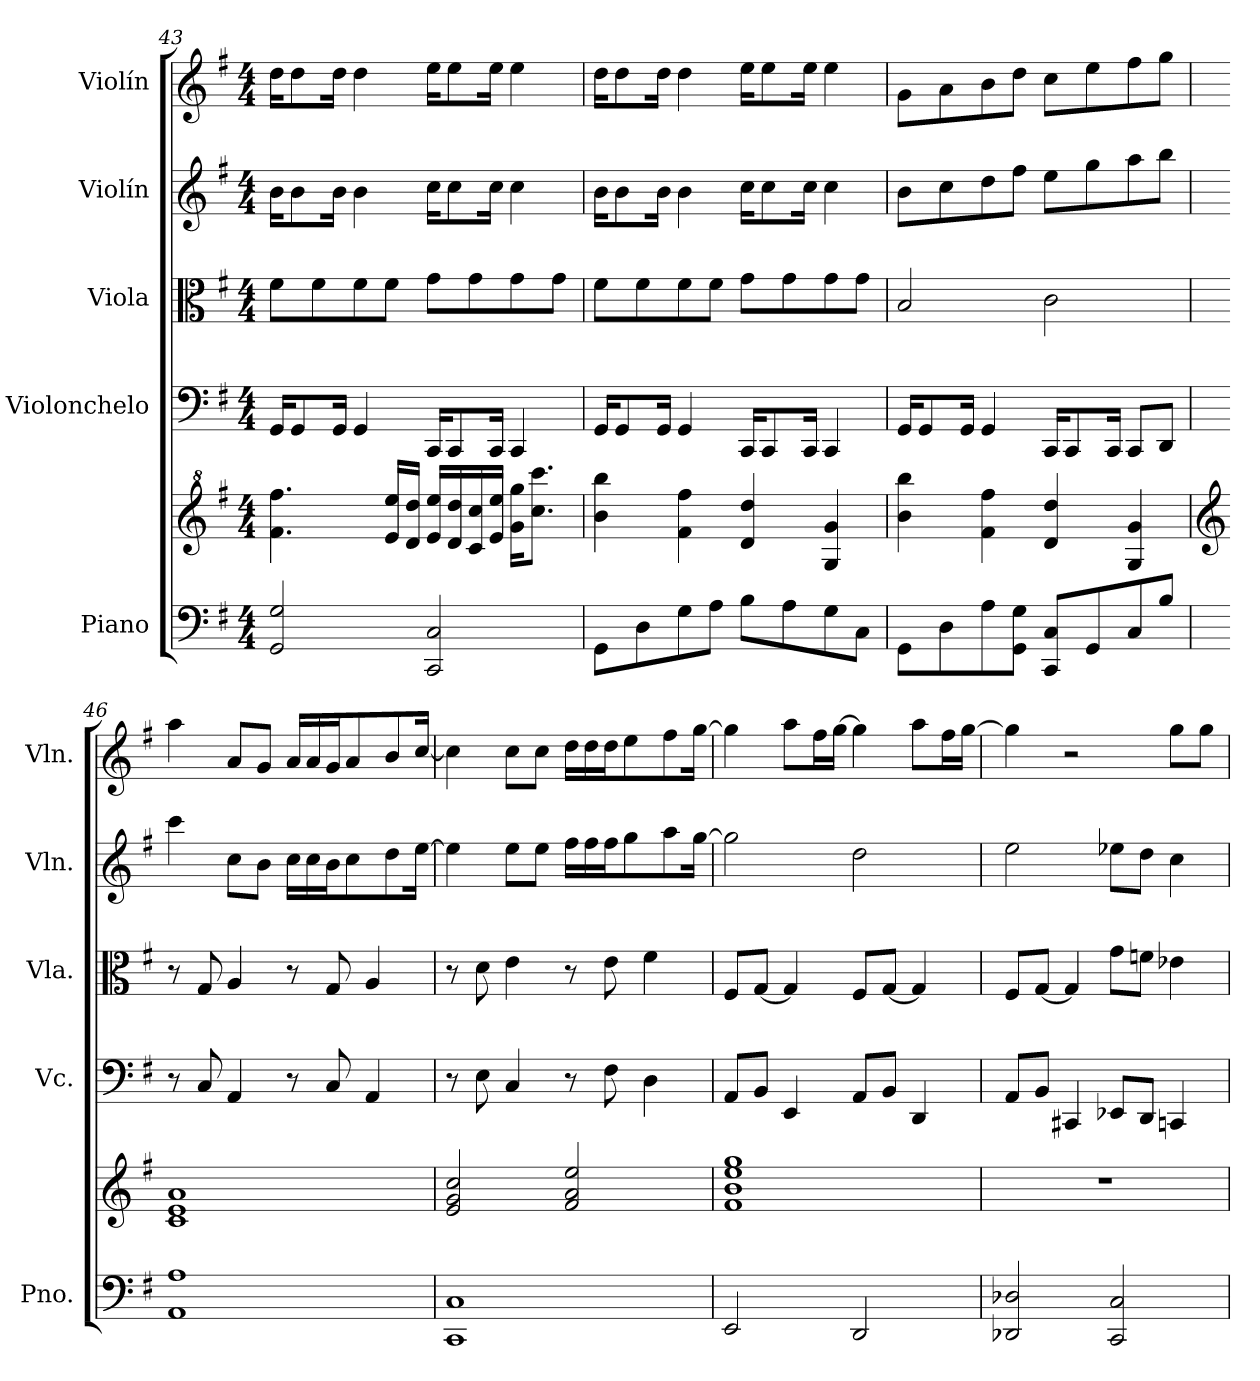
**kern	**kern	**kern	**kern	**kern	**kern
*part5	*part5	*part4	*part3	*part2	*part1
*staff6	*staff5	*staff4	*staff3	*staff2	*staff1
*I"Piano	*	*I"Violonchelo	*I"Viola	*I"Violín	*I"Violín
*I'Pno.	*	*I'Vc.	*I'Vla.	*I'Vln.	*I'Vln.
*clefF4	*clefG^2	*clefF4	*clefC3	*clefG2	*clefG2
*k[f#]	*k[f#]	*k[f#]	*k[f#]	*k[f#]	*k[f#]
*M4/4	*M4/4	*M4/4	*M4/4	*M4/4	*M4/4
=43	=43	=43	=43	=43	=43
2GG/ 2G/	4.ff#\ 4.fff#\	16GG/KL	8f#\L	16b\KL	16dd\KL
.	.	8GG/	.	8b\	8dd\
.	.	.	8f#\	.	.
.	.	16GG/Jk	.	16b\Jk	16dd\Jk
.	.	4GG/	8f#\	4b\	4dd\
.	16ee/ 16eee/LL	.	8f#\J	.	.
.	16dd/ 16ddd/JJ	.	.	.	.
2CC/ 2C/	16ee/ 16eee/LL	16CC/KL	8g\L	16cc\KL	16ee\KL
.	16dd/ 16ddd/	8CC/	.	8cc\	8ee\
.	16cc/ 16ccc/	.	8g\	.	.
.	16ee/ 16eee/JJ	16CC/Jk	.	16cc\Jk	16ee\Jk
.	16gg\ 16ggg\KL	4CC/	8g\	4cc\	4ee\
.	8.ccc\ 8.cccc\J	.	.	.	.
.	.	.	8g\J	.	.
=44	=44	=44	=44	=44	=44
8GG\L	4bb\ 4bbb\	16GG/KL	8f#\L	16b\KL	16dd\KL
.	.	8GG/	.	8b\	8dd\
8D\	.	.	8f#\	.	.
.	.	16GG/Jk	.	16b\Jk	16dd\Jk
8G\	4ff#\ 4fff#\	4GG/	8f#\	4b\	4dd\
8A\J	.	.	8f#\J	.	.
8B\L	4dd/ 4ddd/	16CC/KL	8g\L	16cc\KL	16ee\KL
.	.	8CC/	.	8cc\	8ee\
8A\	.	.	8g\	.	.
.	.	16CC/Jk	.	16cc\Jk	16ee\Jk
8G\	4g/ 4gg/	4CC/	8g\	4cc\	4ee\
8C\J	.	.	8g\J	.	.
!!LO:PB:g=z
=45	=45	=45	=45	=45	=45
8GG\L	4bb\ 4bbb\	16GG/KL	2B/	8b\L	8g\L
.	.	8GG/	.	.	.
8D\	.	.	.	8cc\	8a\
.	.	16GG/Jk	.	.	.
8A\	4ff#\ 4fff#\	4GG/	.	8dd\	8b\
8GG\ 8G\J	.	.	.	8ff#\J	8dd\J
8CC/ 8C/L	4dd/ 4ddd/	16CC/KL	2c\	8ee\L	8cc\L
.	.	8CC/	.	.	.
8GG/	.	.	.	8gg\	8ee\
.	.	16CC/Jk	.	.	.
8C/	4g/ 4gg/	8CC/L	.	8aa\	8ff#\
8B/J	.	8DD/J	.	8bb\J	8gg\J
=46	=46	=46	=46	=46	=46
*	*clefG2	*	*	*	*
1AA 1A	1c 1e 1a	8r	8r	4ccc\	4aa\
.	.	8C/	8G/	.	.
.	.	4AA/	4A/	8cc\L	8a/L
.	.	.	.	8b\J	8g/J
.	.	8r	8r	16cc\LL	16a/LL
.	.	.	.	16cc\	16a/
.	.	8C/	8G/	16b\J	16g/J
.	.	.	.	8cc\	8a/
.	.	4AA/	4A/	.	.
.	.	.	.	8dd\	8b/
.	.	.	.	[16ee\Jk	[16cc/Jk
=47	=47	=47	=47	=47	=47
1CC 1C	2e/ 2g/ 2cc/	8r	8r	4ee\]	4cc\]
.	.	8E\	8d\	.	.
.	.	4C/	4e\	8ee\L	8cc\L
.	.	.	.	8ee\J	8cc\J
.	2f#/ 2a/ 2ee/	8r	8r	16ff#\LL	16dd\LL
.	.	.	.	16ff#\	16dd\
.	.	8F#\	8e\	16ff#\J	16dd\J
.	.	.	.	8gg\	8ee\
.	.	4D\	4f#\	.	.
.	.	.	.	8aa\	8ff#\
.	.	.	.	[16gg\Jk	[16gg\Jk
=48	=48	=48	=48	=48	=48
2EE/	1f# 1b 1ee 1gg	8AA/L	8F#/L	2gg\]	4gg\]
.	.	8BB/J	[8G/J	.	.
.	.	4EE/	4G/]	.	8aa\L
.	.	.	.	.	16ff#\L
.	.	.	.	.	[16gg\JJ
2DD/	.	8AA/L	8F#/L	2dd\	4gg\]
.	.	8BB/J	[8G/J	.	.
.	.	4DD/	4G/]	.	8aa\L
.	.	.	.	.	16ff#\L
.	.	.	.	.	[16gg\JJ
!!LO:LB:g=z
=49	=49	=49	=49	=49	=49
2DD-X/ 2D-X/	1r	8AA/L	8F#/L	2ee\	4gg\]
.	.	8BB/J	[8G/J	.	.
.	.	4CC#X/	4G/]	.	2r
2CC/ 2C/	.	8EE-X/L	8g\L	8ee-X\L	.
.	.	8DD/J	8fn\J	8dd\J	.
.	.	4CCn/	4e-X\	4cc\	8gg\L
.	.	.	.	.	8gg\J
=	=	=	=	=	=
*-	*-	*-	*-	*-	*-
